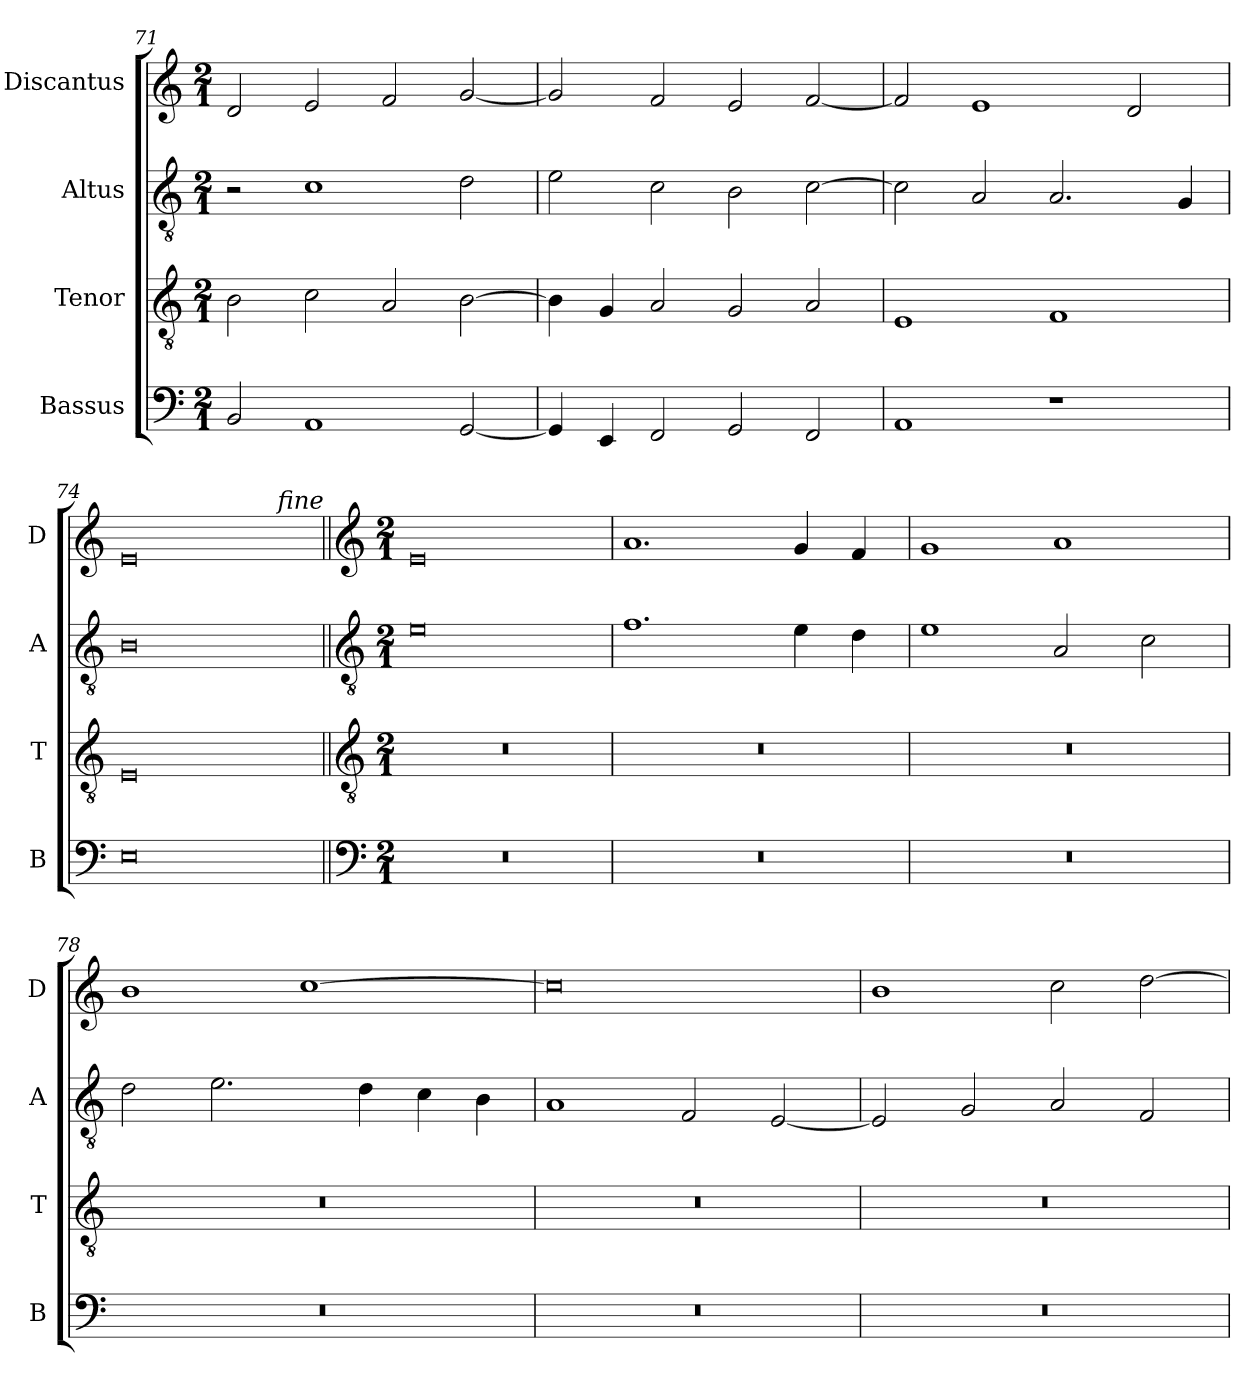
**kern	**kern	**kern	**kern
*part4	*part3	*part2	*part1
*staff4	*staff3	*staff2	*staff1
*I"Bassus	*I"Tenor	*I"Altus	*I"Discantus
*I'B	*I'T	*I'A	*I'D
*clefF4	*clefGv2	*clefGv2	*clefG2
*k[]	*k[]	*k[]	*k[]
*M2/1	*M2/1	*M2/1	*M2/1
=71	=71	=71	=71
2BB/	2B\	2r	2d/
1AA	2c\	1c	2e/
.	2A/	.	2f/
[2GG/	[2B\	2d\	[2g/
=72	=72	=72	=72
4GG/]	4B\]	2e\	2g/]
4EE/	4G/	.	.
2FF/	2A/	2c\	2f/
2GG/	2G/	2B\	2e/
2FF/	2A/	[2c\	[2f/
=73	=73	=73	=73
1AA	1E	2c\]	2f/]
.	.	2A/	1e
1r	1F	2.A/	.
.	.	.	2d/
.	.	4G/	.
=74	=74	=74	=74
0E	0E	0B	0e
!	!	!	!LO:TX:a:i:rj:t=fine
!!LO:LB:g=z
=75||	=75||	=75||	=75||
*clefF4	*clefGv2	*clefGv2	*clefG2
*k[]	*k[]	*k[]	*k[]
*M2/1	*M2/1	*M2/1	*M2/1
0r	0r	0e	0e
=76	=76	=76	=76
0r	0r	1.f	1.a
.	.	4e\	4g/
.	.	4d\	4f/
=77	=77	=77	=77
0r	0r	1e	1g
.	.	2A/	1a
.	.	2c\	.
=78	=78	=78	=78
0r	0r	2d\	1b
.	.	2.e\	.
.	.	.	[1cc
.	.	4d\	.
.	.	4c\	.
.	.	4B\	.
=79	=79	=79	=79
0r	0r	1A	0cc]
.	.	2F/	.
.	.	[2E/	.
=80	=80	=80	=80
0r	0r	2E/]	1b
.	.	2G/	.
.	.	2A/	2cc\
.	.	2F/	[2dd\
=	=	=	=
*-	*-	*-	*-
